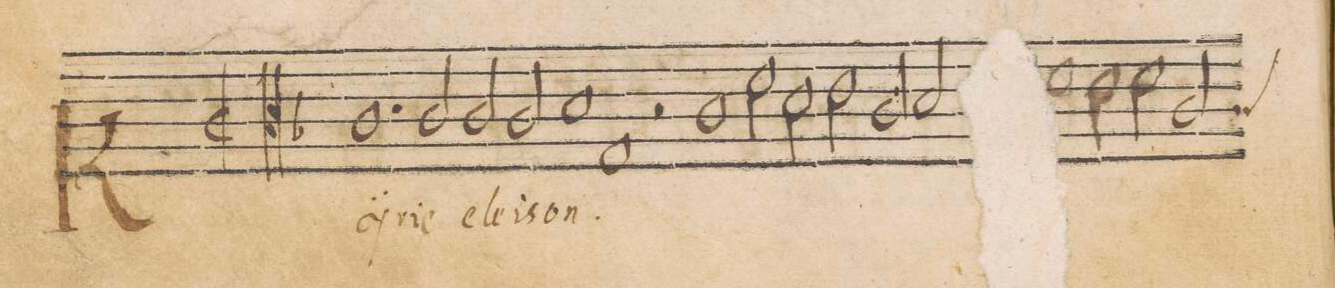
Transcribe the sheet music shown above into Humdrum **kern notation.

**kern	**text
*I"CANTVS	*
*clefC2	*
*k[b-]	*
*met(C|)	*
*M2/1	*
1.c	Kÿ-
2c/	-rie
=2	=2
2c/	e-
2c/	-lei-
1d	-son.
=3	=3
1G	.
2r	.
1c	.
=4	=4
2f\	.
2d\	.
2e\	.
=5	=5
2c/	.
2d/	.
1ryy	.
=6	=6
2ryy	.
1f	.
2e\	.
=7	=7
2f\	.
*custos:c	*
2c/	.
*-	*-
